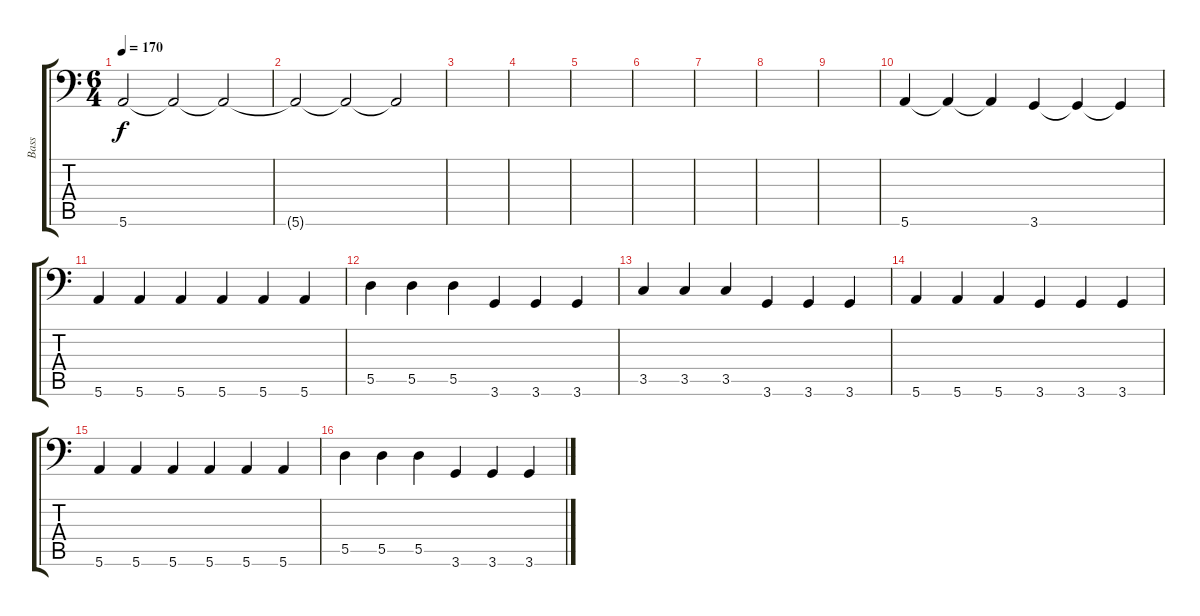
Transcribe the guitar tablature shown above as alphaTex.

\track ("Bass" "Bass") {instrument electricbasspick}
\staff {score tabs}
\tuning (E3 B2 G2 D2 A1 E1) {hide}
\ts (6 4)
\tempo 170
\clef f4
\ks c
5.6{t}.2{dy f} 5.6{t}.2 5.6{t}.2 |
5.6{t}.2 5.6{t}.2 5.6{t}.2 |
|
|
|
|
|
|
|
5.6.4 5.6{t}.4 5.6{t}.4 3.6.4 3.6{t}.4 3.6{t}.4 |
5.6.4 5.6.4 5.6.4 5.6.4 5.6.4 5.6.4 |
5.5.4 5.5.4 5.5.4 3.6.4 3.6.4 3.6.4 |
3.5.4 3.5.4 3.5.4 3.6.4 3.6.4 3.6.4 |
5.6.4 5.6.4 5.6.4 3.6.4 3.6.4 3.6.4 |
5.6.4 5.6.4 5.6.4 5.6.4 5.6.4 5.6.4 |
5.5.4 5.5.4 5.5.4 3.6.4 3.6.4 3.6.4
